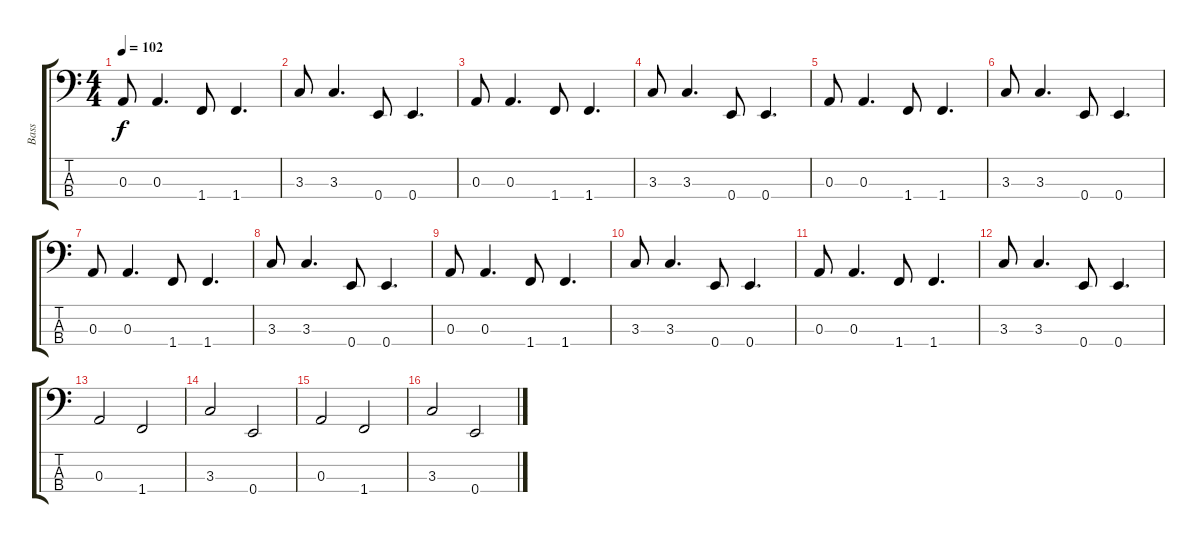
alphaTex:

\track ("Bass" "Bass") {instrument electricbassfinger}
\staff {score tabs}
\tuning (G2 D2 A1 E1) {hide}
\ts (4 4)
\tempo 102
\clef f4
\ks c
0.3.8{dy f} 0.3.4{d} 1.4.8 1.4.4{d} |
3.3.8 3.3.4{d} 0.4.8 0.4.4{d} |
0.3.8 0.3.4{d} 1.4.8 1.4.4{d} |
3.3.8 3.3.4{d} 0.4.8 0.4.4{d} |
0.3.8 0.3.4{d} 1.4.8 1.4.4{d} |
3.3.8 3.3.4{d} 0.4.8 0.4.4{d} |
0.3.8 0.3.4{d} 1.4.8 1.4.4{d} |
3.3.8 3.3.4{d} 0.4.8 0.4.4{d} |
0.3.8 0.3.4{d} 1.4.8 1.4.4{d} |
3.3.8 3.3.4{d} 0.4.8 0.4.4{d} |
0.3.8 0.3.4{d} 1.4.8 1.4.4{d} |
3.3.8 3.3.4{d} 0.4.8 0.4.4{d} |
0.3.2 1.4.2 |
3.3.2 0.4.2 |
0.3.2 1.4.2 |
3.3.2 0.4.2
